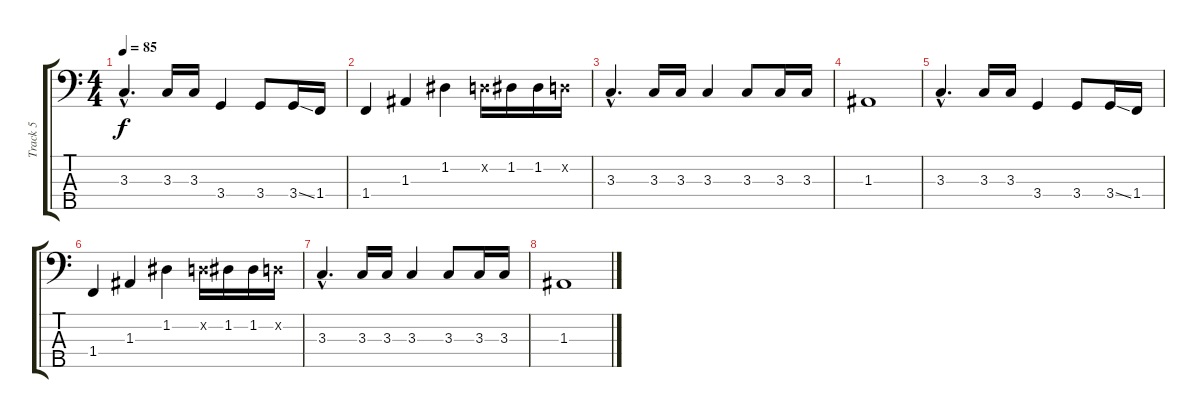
\track ("Track 5" "Track 5") {instrument electricbassfinger}
\staff {score tabs}
\tuning (G2 D2 A1 E1 B0) {hide}
\ts (4 4)
\tempo 85
\clef f4
\ks c
3.3{hac}.4{d dy f} 3.3.16 3.3.16 3.4.4 3.4.8 3.4{ss}.16 1.4.16 |
1.4.4 1.3.4 1.2.4 0.2{x}.16 1.2.16 1.2.16 0.2{x}.16 |
3.3{hac}.4{d} 3.3.16 3.3.16 3.3.4 3.3.8 3.3.16 3.3.16 |
1.3.1 |
3.3{hac}.4{d} 3.3.16 3.3.16 3.4.4 3.4.8 3.4{ss}.16 1.4.16 |
1.4.4 1.3.4 1.2.4 0.2{x}.16 1.2.16 1.2.16 0.2{x}.16 |
3.3{hac}.4{d} 3.3.16 3.3.16 3.3.4 3.3.8 3.3.16 3.3.16 |
1.3.1
